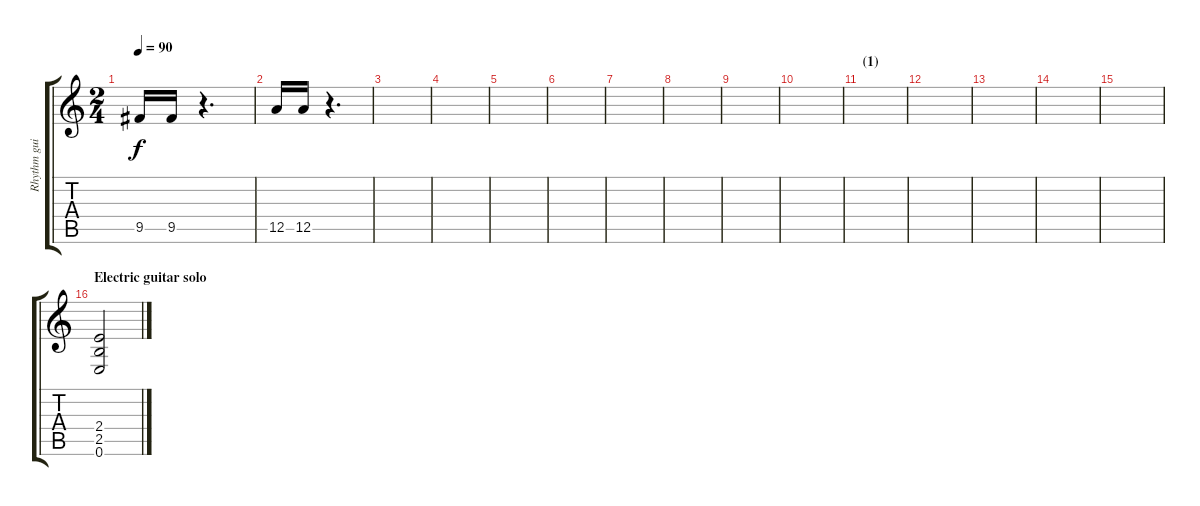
\track ("Rhythm guitar + addition lead" "Rhythm gui") {instrument overdrivenguitar}
\staff {score tabs}
\tuning (E4 B3 G3 D3 A2 E2) {hide}
\ts (2 4)
\tempo 90
\clef g2
\ks c
9.5.16{dy f} 9.5.16 r.4{d} |
12.5.16 12.5.16 r.4{d} |
|
|
|
|
|
|
|
|
\section ("" "(1)")
|
|
|
|
|
\section ("" "Electric guitar solo")
(2.4 2.5 0.6).2
